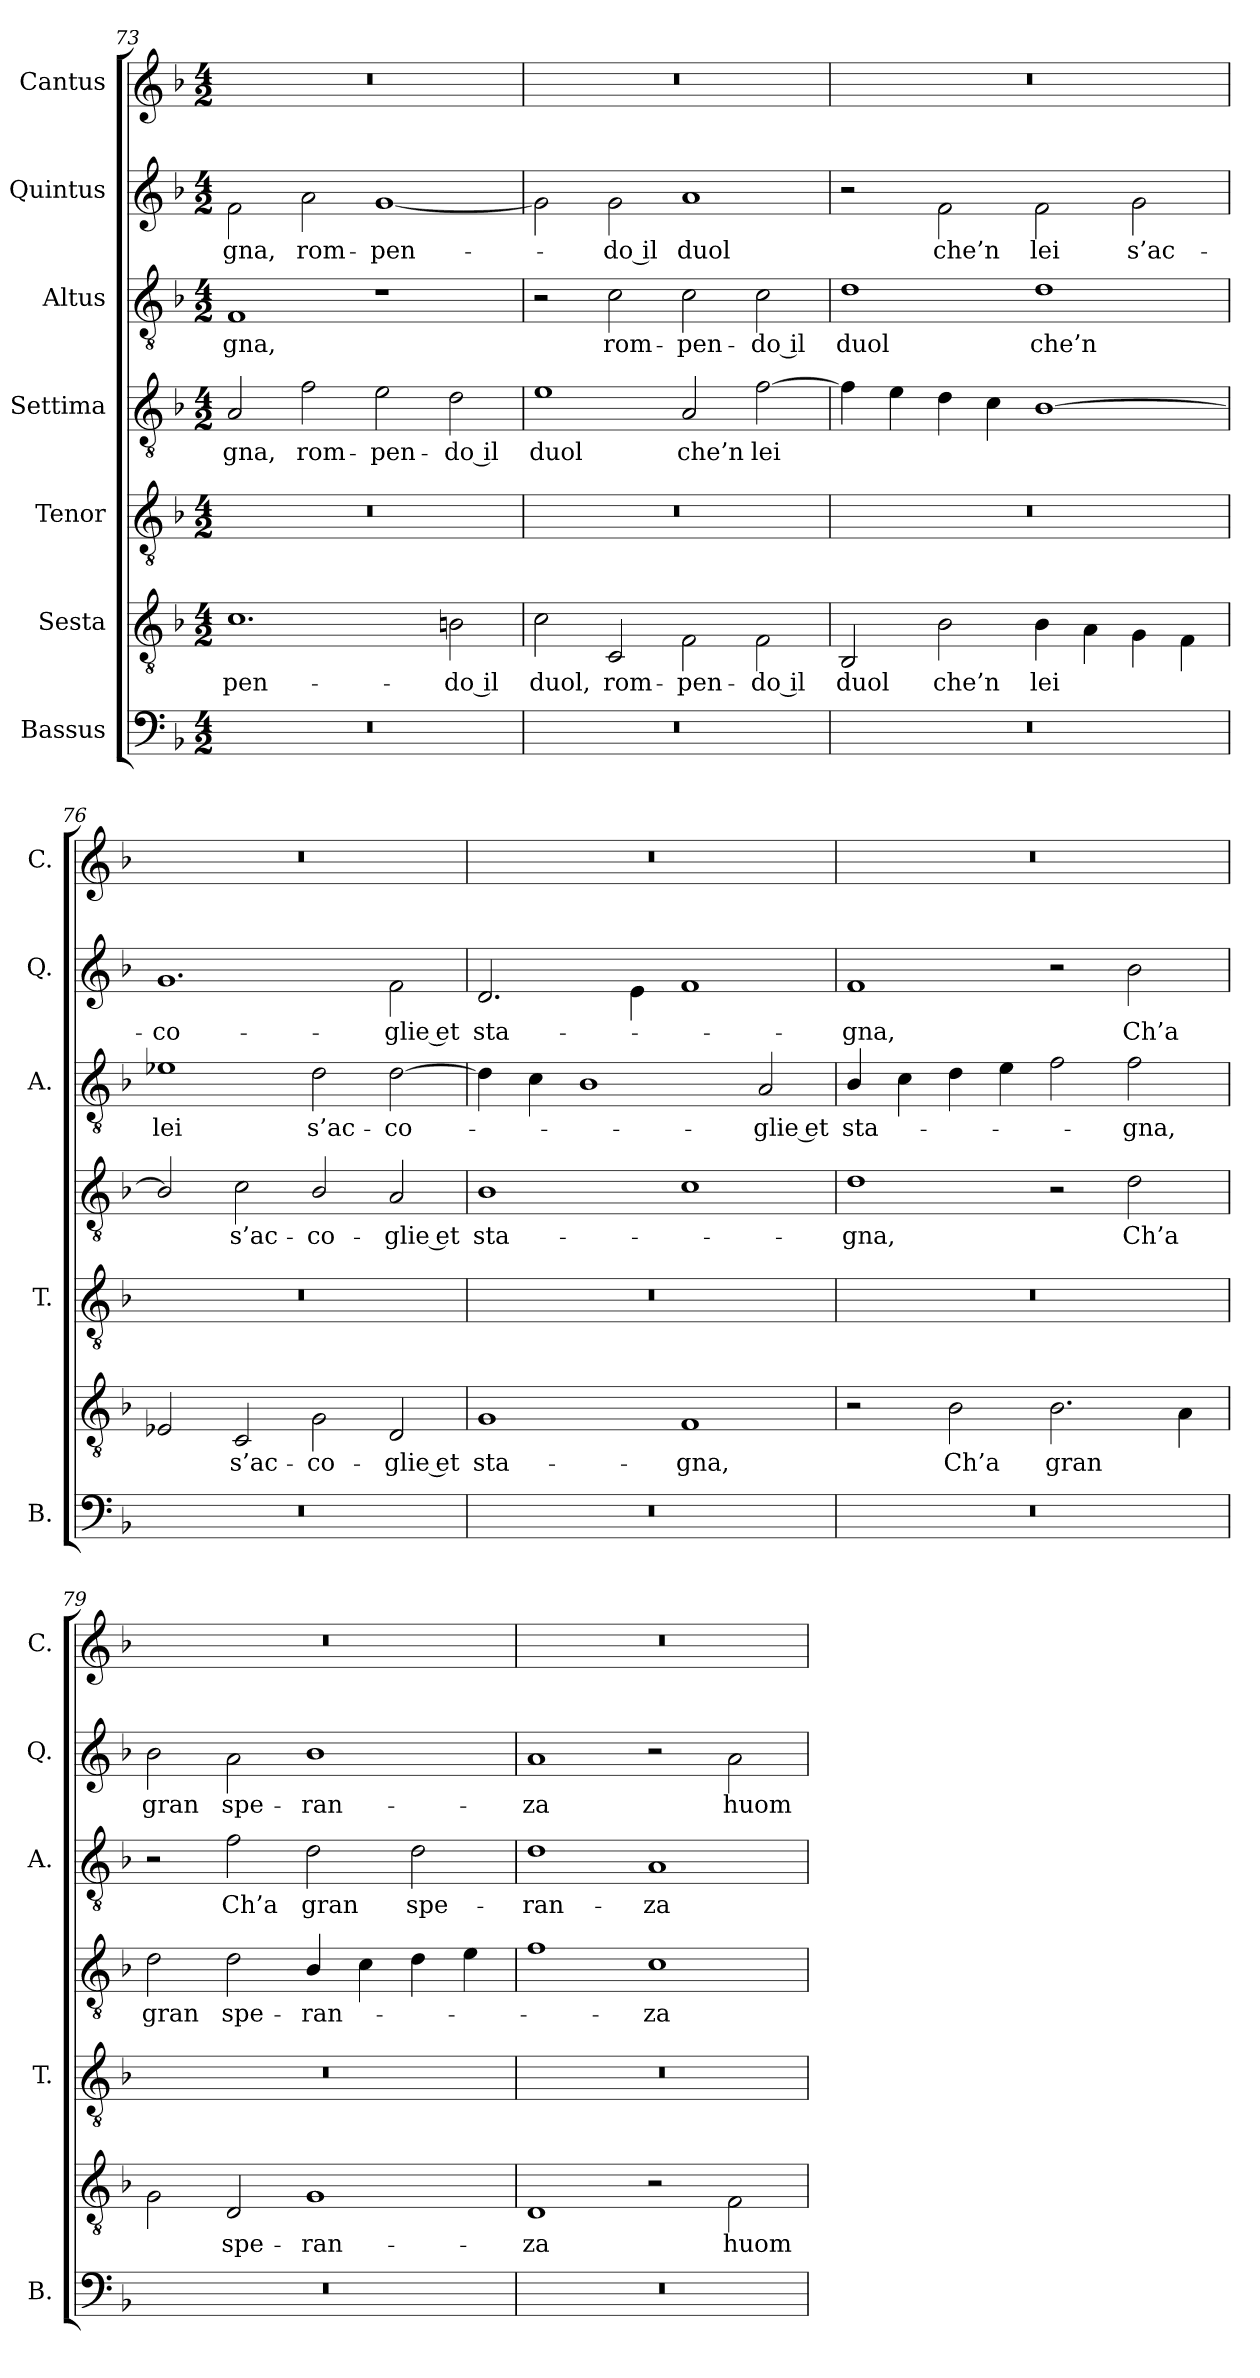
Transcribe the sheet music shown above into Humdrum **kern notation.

**kern	**kern	**text	**kern	**kern	**text	**kern	**text	**kern	**text	**kern
*part7	*part6	*part6	*part5	*part4	*part4	*part3	*part3	*part2	*part2	*part1
*staff7	*staff6	*staff6	*staff5	*staff4	*staff4	*staff3	*staff3	*staff2	*staff2	*staff1
*I"Bassus	*I"Sesta	*	*I"Tenor	*I"Settima	*	*I"Altus	*	*I"Quintus	*	*I"Cantus
*I'B.	*	*	*I'T.	*	*	*I'A.	*	*I'Q.	*	*I'C.
!!LO:LB:g=z
*clefF4	*clefGv2	*	*clefGv2	*clefGv2	*	*clefGv2	*	*clefG2	*	*clefG2
*k[b-]	*k[b-]	*	*k[b-]	*k[b-]	*	*k[b-]	*	*k[b-]	*	*k[b-]
*M4/2	*M4/2	*	*M4/2	*M4/2	*	*M4/2	*	*M4/2	*	*M4/2
=73	=73	=73	=73	=73	=73	=73	=73	=73	=73	=73
0r	1.c	-pen-	0r	2A/	-gna,	1F	-gna,	2f\	-gna,	0r
.	.	.	.	2f\	rom-	.	.	2a\	rom-	.
.	.	.	.	2e\	-pen-	1r	.	[1g	-pen-	.
.	2Bn\	-do il	.	2d\	-do il	.	.	.	.	.
=74	=74	=74	=74	=74	=74	=74	=74	=74	=74	=74
0r	2c\	duol,	0r	1e	duol	2r	.	2g\]	.	0r
.	2C/	rom-	.	.	.	2c\	rom-	2g\	-do il	.
.	2F\	-pen-	.	2A/	che’n	2c\	-pen-	1a	duol	.
.	2F\	-do il	.	[2f\	lei	2c\	-do il	.	.	.
=75	=75	=75	=75	=75	=75	=75	=75	=75	=75	=75
0r	2BB-/	duol	0r	4f\]	.	1d	duol	2r	.	0r
.	.	.	.	4e\	.	.	.	.	.	.
.	2B-\	che’n	.	4d\	.	.	.	2f\	che’n	.
.	.	.	.	4c\	.	.	.	.	.	.
.	4B-\	lei	.	[1B-	.	1d	che’n	2f\	lei	.
.	4A\	.	.	.	.	.	.	.	.	.
.	4G\	.	.	.	.	.	.	2g\	s’ac-	.
.	4F\	.	.	.	.	.	.	.	.	.
=76	=76	=76	=76	=76	=76	=76	=76	=76	=76	=76
0r	2E-X/	.	0r	2B-/]	.	1e-X	lei	1.g	-co-	0r
.	2C/	s’ac-	.	2c\	s’ac-	.	.	.	.	.
.	2G\	-co-	.	2B-/	-co-	2d\	s’ac-	.	.	.
.	2D/	-glie et	.	2A/	-glie et	[2d\	-co-	2f\	-glie et	.
=77	=77	=77	=77	=77	=77	=77	=77	=77	=77	=77
0r	1G	sta-	0r	1B-	sta-	4d\]	.	2.d/	sta-	0r
.	.	.	.	.	.	4c\	.	.	.	.
.	.	.	.	.	.	1B-	.	.	.	.
.	.	.	.	.	.	.	.	4e\	.	.
.	1F	-gna,	.	1c	.	.	.	1f	.	.
.	.	.	.	.	.	2A/	-glie et	.	.	.
!!LO:PB:g=z
=78	=78	=78	=78	=78	=78	=78	=78	=78	=78	=78
0r	2r	.	0r	1d	-gna,	4B-/	sta-	1f	-gna,	0r
.	.	.	.	.	.	4c\	.	.	.	.
.	2B-\	Ch’a	.	.	.	4d\	.	.	.	.
.	.	.	.	.	.	4e\	.	.	.	.
.	2.B-\	gran	.	2r	.	2f\	.	2r	.	.
.	.	.	.	2d\	Ch’a	2f\	-gna,	2b-\	Ch’a	.
.	4A\	.	.	.	.	.	.	.	.	.
=79	=79	=79	=79	=79	=79	=79	=79	=79	=79	=79
0r	2G\	.	0r	2d\	gran	2r	.	2b-\	gran	0r
.	2D/	spe-	.	2d\	spe-	2f\	Ch’a	2a\	spe-	.
.	1G	-ran-	.	4B-/	-ran-	2d\	gran	1b-	-ran-	.
.	.	.	.	4c\	.	.	.	.	.	.
.	.	.	.	4d\	.	2d\	spe-	.	.	.
.	.	.	.	4e\	.	.	.	.	.	.
=80	=80	=80	=80	=80	=80	=80	=80	=80	=80	=80
0r	1D	-za	0r	1f	.	1d	-ran-	1a	-za	0r
.	2r	.	.	1c	-za	1A	-za	2r	.	.
.	2F\	huom	.	.	.	.	.	2a\	huom	.
=	=	=	=	=	=	=	=	=	=	=
*-	*-	*-	*-	*-	*-	*-	*-	*-	*-	*-
